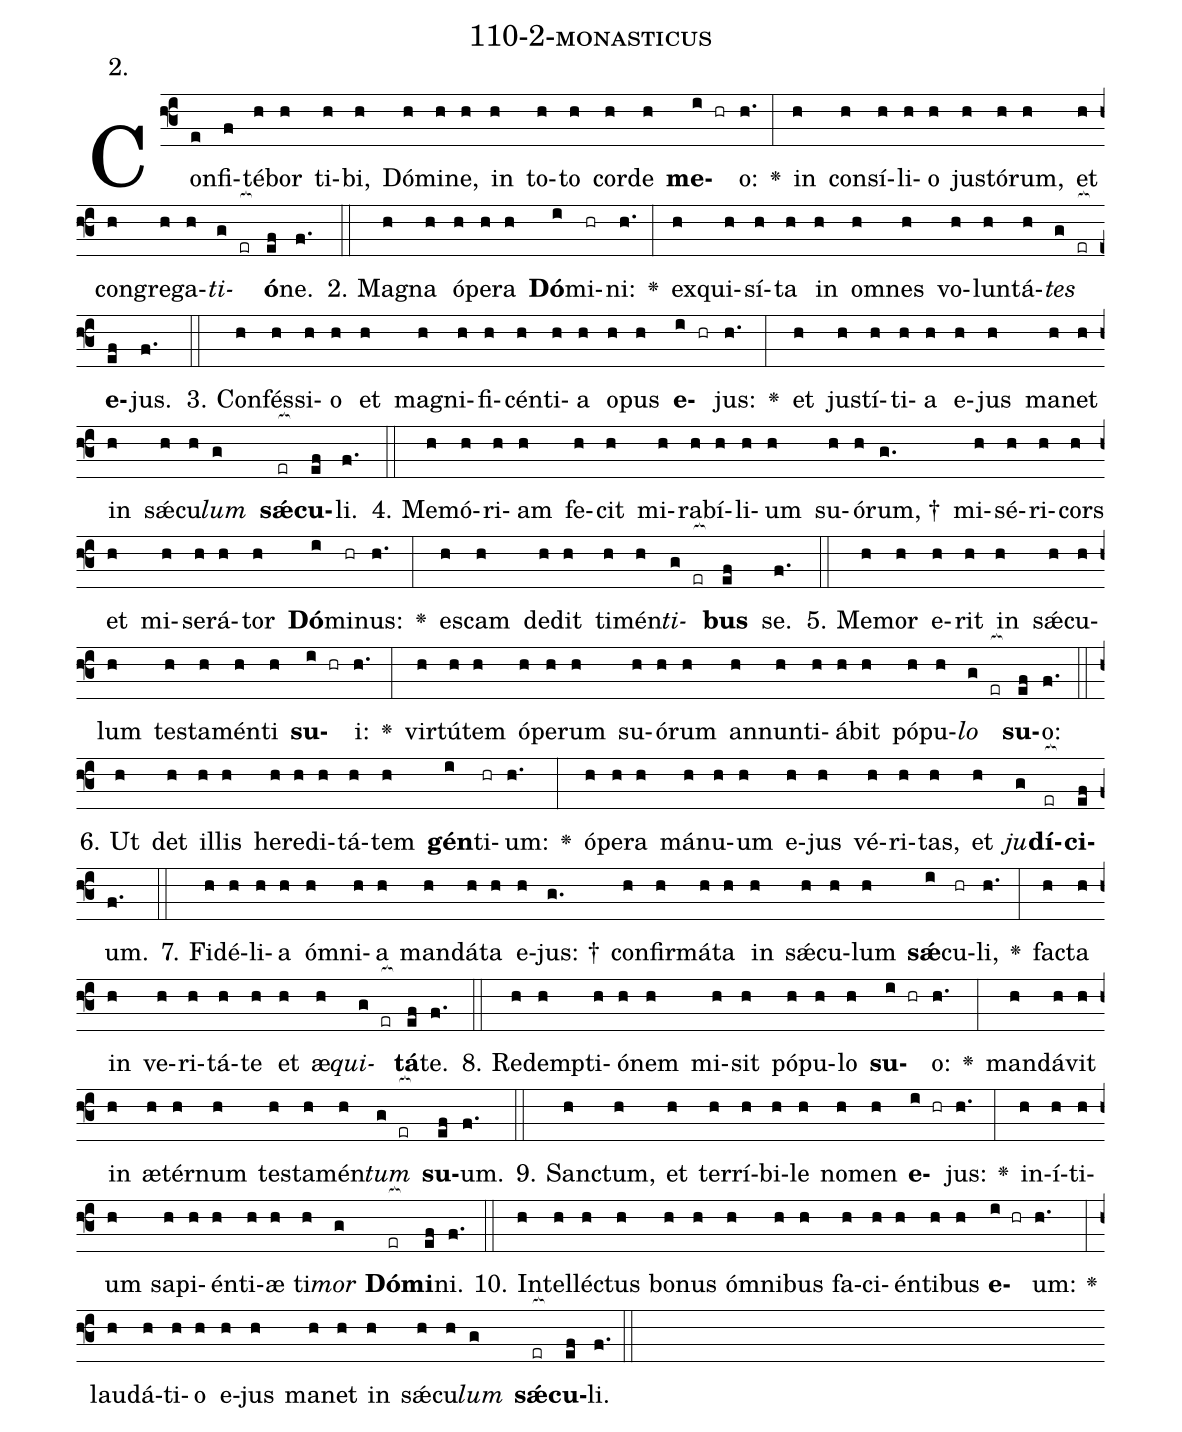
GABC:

name: 110-2-monasticus;
annotation: 2.;
%%
(f3)Con(e)fi(f)té(h)bor(h) ti(h)bi,(h) Dó(h)mi(h)ne,(h) in(h) to(h)to(h) cor(h)de(h) <b>me</b>(i hr)o:(h.) <v>\greheightstar</v>(:) in(h) con(h)sí(h)li(h)o(h) jus(h)tó(h)rum,(h) et(h) con(h)gre(h)ga(h)<i>ti</i>(g er[ocb:1{])<b>ó</b>(ef[ocb:0}])ne.(f.) (::)
2. Ma(h)gna(h) ó(h)pe(h)ra(h) <b>Dó</b>(i)mi(hr)ni:(h.) <v>\greheightstar</v>(:) ex(h)qui(h)sí(h)ta(h) in(h) om(h)nes(h) vo(h)lun(h)tá(h)<i>tes</i>(g er[ocb:1{]) <b>e</b>(ef[ocb:0}])jus.(f.) (::)
3. Con(h)fés(h)si(h)o(h) et(h) ma(h)gni(h)fi(h)cén(h)ti(h)a(h) o(h)pus(h) <b>e</b>(i hr)jus:(h.) <v>\greheightstar</v>(:) et(h) jus(h)tí(h)ti(h)a(h) e(h)jus(h) ma(h)net(h) in(h) sǽ(h)cu(h)<i>lum</i>(g) <b>sǽ</b>(er[ocb:1{])<b>cu</b>(ef[ocb:0}])li.(f.) (::)
4. Me(h)mó(h)ri(h)am(h) fe(h)cit(h) mi(h)ra(h)bí(h)li(h)um(h) su(h)ó(h)rum, †(g.) mi(h)sé(h)ri(h)cors(h) et(h) mi(h)se(h)rá(h)tor(h) <b>Dó</b>(i)mi(hr)nus:(h.) <v>\greheightstar</v>(:) es(h)cam(h) de(h)dit(h) ti(h)mén(h)<i>ti</i>(g er[ocb:1{])<b>bus</b>(ef[ocb:0}]) se.(f.) (::)
5. Me(h)mor(h) e(h)rit(h) in(h) sǽ(h)cu(h)lum(h) tes(h)ta(h)mén(h)ti(h) <b>su</b>(i hr)i:(h.) <v>\greheightstar</v>(:) vir(h)tú(h)tem(h) ó(h)pe(h)rum(h) su(h)ó(h)rum(h) an(h)nun(h)ti(h)á(h)bit(h) pó(h)pu(h)<i>lo</i>(g er[ocb:1{]) <b>su</b>(ef[ocb:0}])o:(f.) (::)
6. Ut(h) det(h) il(h)lis(h) he(h)re(h)di(h)tá(h)tem(h) <b>gén</b>(i)ti(hr)um:(h.) <v>\greheightstar</v>(:) ó(h)pe(h)ra(h) má(h)nu(h)um(h) e(h)jus(h) vé(h)ri(h)tas,(h) et(h) <i>ju</i>(g)<b>dí</b>(er[ocb:1{])<b>ci</b>(ef[ocb:0}])um.(f.) (::)
7. Fi(h)dé(h)li(h)a(h) óm(h)ni(h)a(h) man(h)dá(h)ta(h) e(h)jus: †(g.) con(h)fir(h)má(h)ta(h) in(h) sǽ(h)cu(h)lum(h) <b>sǽ</b>(i)cu(hr)li,(h.) <v>\greheightstar</v>(:) fac(h)ta(h) in(h) ve(h)ri(h)tá(h)te(h) et(h) æ(h)<i>qui</i>(g er[ocb:1{])<b>tá</b>(ef[ocb:0}])te.(f.) (::)
8. Red(h)emp(h)ti(h)ó(h)nem(h) mi(h)sit(h) pó(h)pu(h)lo(h) <b>su</b>(i hr)o:(h.) <v>\greheightstar</v>(:) man(h)dá(h)vit(h) in(h) æ(h)tér(h)num(h) tes(h)ta(h)mén(h)<i>tum</i>(g er[ocb:1{]) <b>su</b>(ef[ocb:0}])um.(f.) (::)
9. Sanc(h)tum,(h) et(h) ter(h)rí(h)bi(h)le(h) no(h)men(h) <b>e</b>(i hr)jus:(h.) <v>\greheightstar</v>(:) in(h)í(h)ti(h)um(h) sa(h)pi(h)én(h)ti(h)æ(h) ti(h)<i>mor</i>(g) <b>Dó</b>(er[ocb:1{])<b>mi</b>(ef[ocb:0}])ni.(f.) (::)
10. In(h)tel(h)léc(h)tus(h) bo(h)nus(h) óm(h)ni(h)bus(h) fa(h)ci(h)én(h)ti(h)bus(h) <b>e</b>(i hr)um:(h.) <v>\greheightstar</v>(:) lau(h)dá(h)ti(h)o(h) e(h)jus(h) ma(h)net(h) in(h) sǽ(h)cu(h)<i>lum</i>(g) <b>sǽ</b>(er[ocb:1{])<b>cu</b>(ef[ocb:0}])li.(f.) (::)
